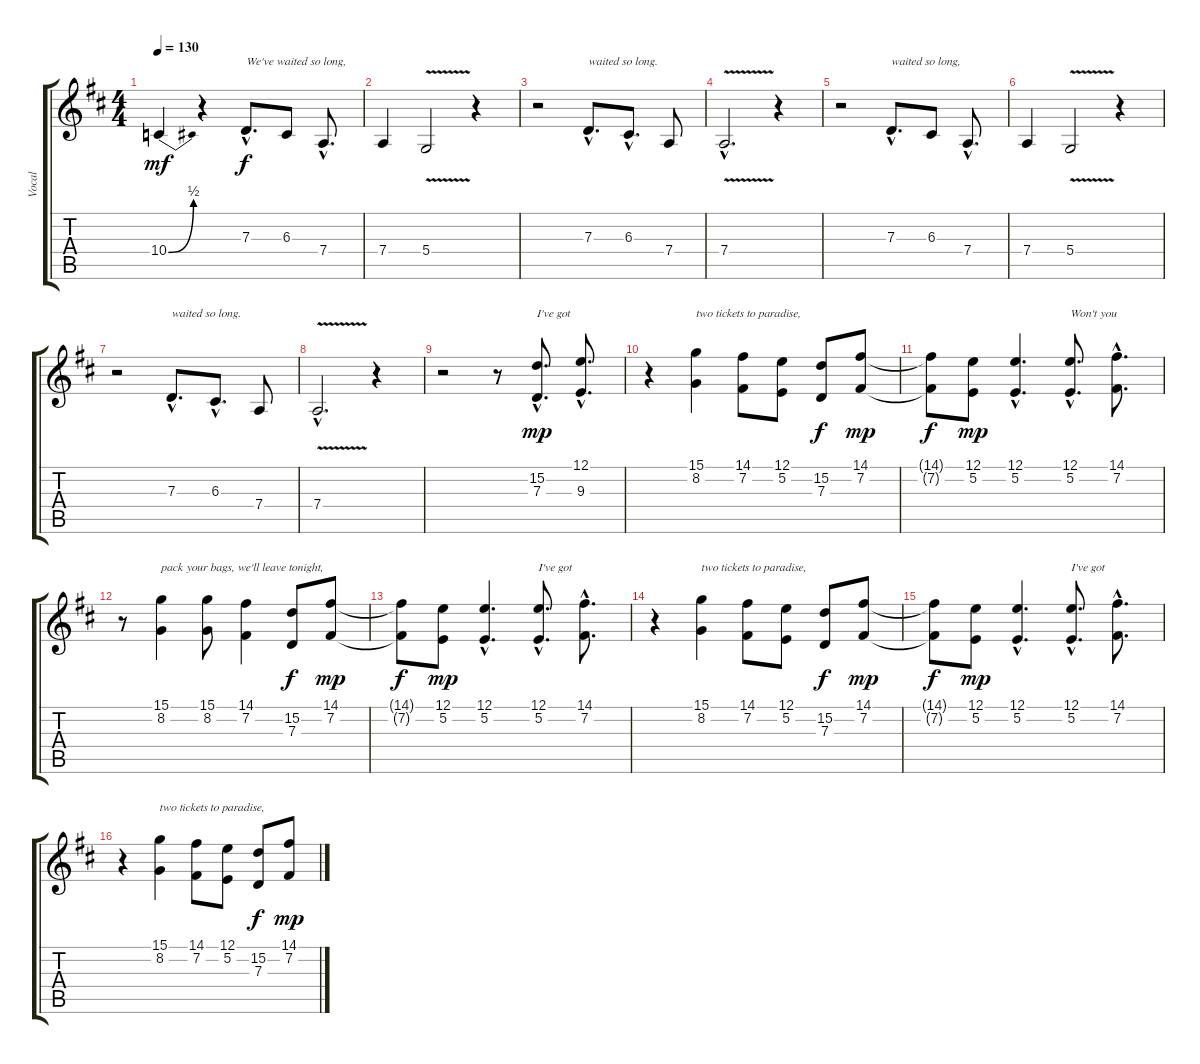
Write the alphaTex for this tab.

\track ("Vocal" "Vocal") {instrument lead2sawtooth}
\staff {score tabs}
\tuning (E4 B3 G3 D3 A2 E2) {hide}
\ts (4 4)
\tempo 130
\clef g2
\ks d
10.4{be (bend 0 0 60 2)}.4{dy mf} r.4 7.3{hac}.8{d txt "We've waited so long, " dy f} 6.3.8 7.4{hac}.8{d} |
7.4.4 5.4{v}.2 r.4 |
r.2 7.3{hac}.8{d txt "waited so long."} 6.3{hac}.8{d} 7.4.8 |
7.4{v hac}.2{d} r.4 |
r.2 7.3{hac}.8{d txt "waited so long, "} 6.3.8 7.4{hac}.8{d} |
7.4.4 5.4{v}.2 r.4 |
r.2 7.3{hac}.8{d txt "waited so long."} 6.3{hac}.8{d} 7.4.8 |
7.4{v hac}.2{d} r.4 |
r.2 r.8 (15.2{hac} 7.3{hac}).8{d txt "I've got" dy mp} (12.1{hac} 9.3{hac}).8{d} |
r.4 (15.1 8.2).4{txt "two tickets to paradise,"} (14.1 7.2).8 (12.1 5.2).8 (15.2 7.3).8{dy f} (14.1 7.2).8{dy mp} |
(14.1{t} 7.2{t}).8{dy f} (12.1 5.2).8{dy mp} (12.1{hac} 5.2{hac}).4{d} (12.1{hac} 5.2{hac}).8{d txt "Won't you "} (14.1{hac} 7.2{hac}).8{d} |
r.8 (15.1 8.2).4{txt "pack your bags, we'll leave tonight,"} (15.1 8.2).8 (14.1 7.2).4 (15.2 7.3).8{dy f} (14.1 7.2).8{dy mp} |
(14.1{t} 7.2{t}).8{dy f} (12.1 5.2).8{dy mp} (12.1{hac} 5.2{hac}).4{d} (12.1{hac} 5.2{hac}).8{d txt "I've got "} (14.1{hac} 7.2{hac}).8{d} |
r.4 (15.1 8.2).4{txt "two tickets to paradise,"} (14.1 7.2).8 (12.1 5.2).8 (15.2 7.3).8{dy f} (14.1 7.2).8{dy mp} |
(14.1{t} 7.2{t}).8{dy f} (12.1 5.2).8{dy mp} (12.1{hac} 5.2{hac}).4{d} (12.1{hac} 5.2{hac}).8{d txt "I've got "} (14.1{hac} 7.2{hac}).8{d} |
r.4 (15.1 8.2).4{txt "two tickets to paradise,"} (14.1 7.2).8 (12.1 5.2).8 (15.2 7.3).8{dy f} (14.1 7.2).8{dy mp}
